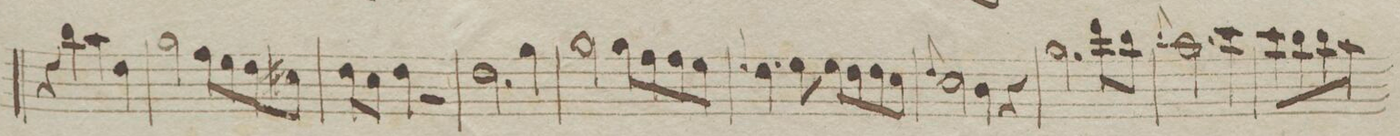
**kern	**dynam
*I"Violin 1mo	*
*clefG2	*
*k[f#]	*
*met(C.|)	*
*M4/4	*
4r	.
4bb\	.
4aa\	.
4dd\	.
=115	=115
2gg\	.
8ff#\L	.
8ee\	.
8dd\	.
8cc#X\J	.
=116	=116
8dd\L	.
8cc\J	.
4dd\	.
2r	.
=117	=117
2.dd\	.
4gg\	.
=118	=118
2gg\	.
8gg\L	.
8ff#\	.
8ff#\	.
8ee\J	.
=119	=119
4qqee/	.
4.dd\	.
8ee\	.
8ee\L	.
8dd\	.
8dd\	.
8cc\J	.
=120	=120
8qqdd/	.
2cc\	.
4b\	.
4r	.
=121	=121
2.gg\	.
8ddd\L	.
8bb\J	.
=122	=122
8qqbb/	.
2.aa\	.
4ccc\	.
=123	=123
8ccc\L	.
8bb\	.
8bb\	.
8aa\J	.
*-	*-
